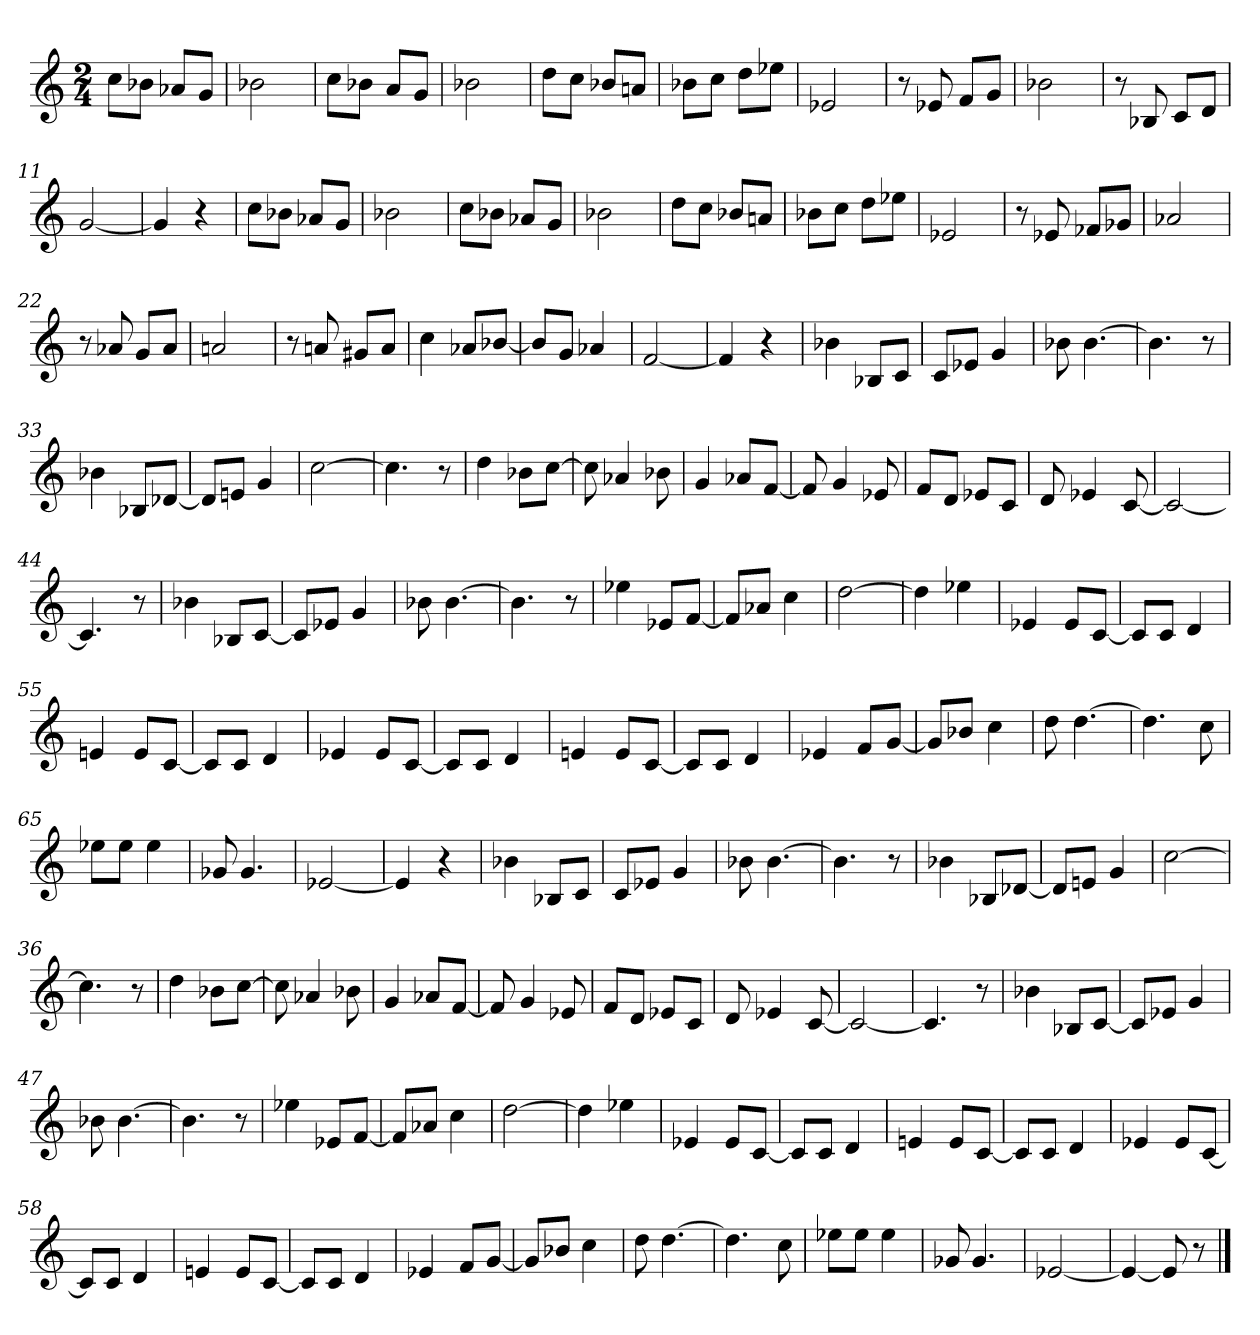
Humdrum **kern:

**kern
*part1
*staff1
*M2/4
=1
8ccL
8b-XJ
8a-XL
8gJ
=2
2b-X
=3
8ccL
8b-XJ
8aL
8gJ
=4
2b-X
=5
8ddL
8ccJ
8b-XL
8anJ
=6
8b-XL
8ccJ
8ddL
8ee-XJ
=7
2e-X
=8
8r
8e-X
8fL
8gJ
=9
2b-X
=10
8r
8B-X
8cL
8dJ
=11
[2g
=12
4g]
4r
=13
8ccL
8b-XJ
8a-XL
8gJ
=14
2b-X
=15
8ccL
8b-XJ
8a-XL
8gJ
=16
2b-X
=17
8ddL
8ccJ
8b-XL
8anJ
=18
8b-XL
8ccJ
8ddL
8ee-XJ
=19
2e-X
=20
8r
8e-X
8f-XL
8g-XJ
=21
2a-X
=22
8r
8a-X
8gL
8a-J
=23
2an
=24
8r
8an
8g#XL
8aJ
=25
4cc
8a-XL
[8b-XJ
=26
8b-L]
8gJ
4a-X
=27
[2f
=28
4f]
4r
=29
4b-X
8B-XL
8cJ
=30
8cL
8e-XJ
4g
=31
8b-X
[4.b-
=32
4.b-]
8r
=33
4b-X
8B-XL
[8d-XJ
=34
8d-L]
8enJ
4g
=35
[2cc
=36
4.cc]
8r
=37
4dd
8b-XL
[8ccJ
=38
8cc]
4a-X
8b-X
=39
4g
8a-XL
[8fJ
=40
8f]
4g
8e-X
=41
8fL
8dJ
8e-XL
8cJ
=42
8d
4e-X
[8c
=43
2c_
=44
4.c]
8r
=45
4b-X
8B-XL
[8cJ
=46
8cL]
8e-XJ
4g
=47
8b-X
[4.b-
=48
4.b-]
8r
=49
4ee-X
8e-XL
[8fJ
=50
8fL]
8a-XJ
4cc
=51
[2dd
=52
4dd]
4ee-X
=53
4e-X
8e-L
[8cJ
=54
8cL]
8cJ
4d
=55
4en
8eL
[8cJ
=56
8cL]
8cJ
4d
=57
4e-X
8e-L
[8cJ
=58
8cL]
8cJ
4d
=59
4en
8eL
[8cJ
=60
8cL]
8cJ
4d
=61
4e-X
8fL
[8gJ
=62
8gL]
8b-XJ
4cc
=63
8dd
[4.dd
=64
4.dd]
8cc
=65
8ee-XL
8ee-J
4ee-
=66
8g-X
4.g-
=67
[2e-X
=68
4e-]
4r
=29
4b-X
8B-XL
8cJ
=30
8cL
8e-XJ
4g
=31
8b-X
[4.b-
=32
4.b-]
8r
=33
4b-X
8B-XL
[8d-XJ
=34
8d-L]
8enJ
4g
=35
[2cc
=36
4.cc]
8r
=37
4dd
8b-XL
[8ccJ
=38
8cc]
4a-X
8b-X
=39
4g
8a-XL
[8fJ
=40
8f]
4g
8e-X
=41
8fL
8dJ
8e-XL
8cJ
=42
8d
4e-X
[8c
=43
2c_
=44
4.c]
8r
=45
4b-X
8B-XL
[8cJ
=46
8cL]
8e-XJ
4g
=47
8b-X
[4.b-
=48
4.b-]
8r
=49
4ee-X
8e-XL
[8fJ
=50
8fL]
8a-XJ
4cc
=51
[2dd
=52
4dd]
4ee-X
=53
4e-X
8e-L
[8cJ
=54
8cL]
8cJ
4d
=55
4en
8eL
[8cJ
=56
8cL]
8cJ
4d
=57
4e-X
8e-L
[8cJ
=58
8cL]
8cJ
4d
=59
4en
8eL
[8cJ
=60
8cL]
8cJ
4d
=61
4e-X
8fL
[8gJ
=62
8gL]
8b-XJ
4cc
=63
8dd
[4.dd
=64
4.dd]
8cc
=65
8ee-XL
8ee-J
4ee-
=66
8g-X
4.g-
=67
[2e-X
=68
4e-_
8e-]
8r
==
*-
